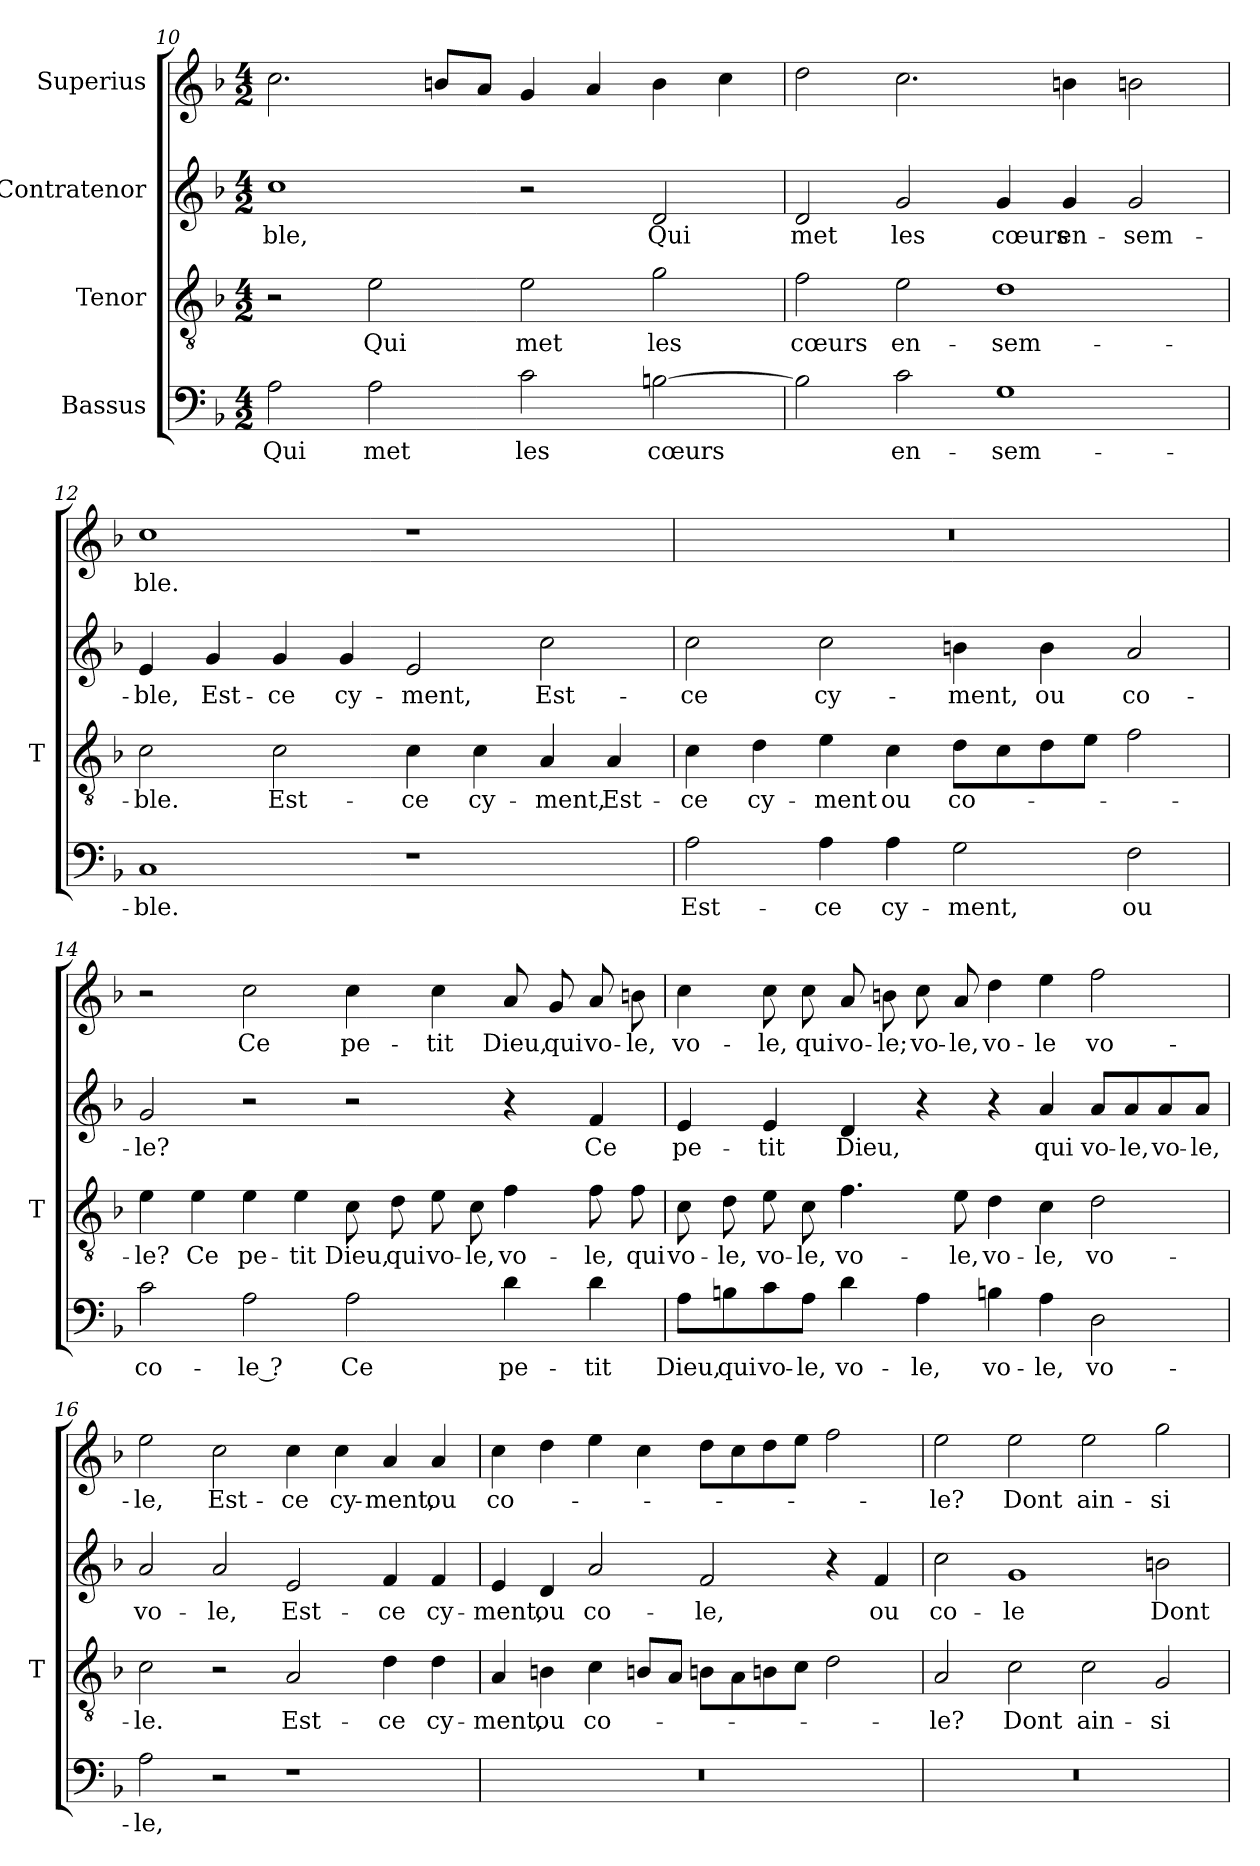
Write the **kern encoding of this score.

**kern	**text	**kern	**text	**kern	**text	**kern	**text
*part4	*part4	*part3	*part3	*part2	*part2	*part1	*part1
*staff4	*staff4	*staff3	*staff3	*staff2	*staff2	*staff1	*staff1
*I"Bassus	*	*I"Tenor	*	*I"Contratenor	*	*I"Superius	*
*	*	*I'T	*	*	*	*	*
*clefF4	*	*clefGv2	*	*clefG2	*	*clefG2	*
*k[b-]	*	*k[b-]	*	*k[b-]	*	*k[b-]	*
*M4/2	*	*M4/2	*	*M4/2	*	*M4/2	*
=10	=10	=10	=10	=10	=10	=10	=10
2A	-Qui	2r	.	1cc	-ble,	2.cc	.
2A	-met	2e	-Qui	.	.	.	.
.	.	.	.	.	.	8bL	.
.	.	.	.	.	.	8aJ	.
2c	-les	2e	-met	2r	.	4g	.
.	.	.	.	.	.	4a	.
[2Bn	-cœurs	2g	-les	2d	-Qui	4b	.
.	.	.	.	.	.	4cc	.
=11	=11	=11	=11	=11	=11	=11	=11
2B]	.	2f	-cœurs	2d	-met	2dd	.
2c	en-	2e	en-	2g	-les	2.cc	.
1G	sem-	1d	sem-	4g	-cœurs	.	.
.	.	.	.	4g	en-	4bn	.
.	.	.	.	2g	sem-	2bn	.
=12	=12	=12	=12	=12	=12	=12	=12
1C	-ble.	2c	-ble.	4e	-ble,	1cc	-ble.
.	.	.	.	4g	Est-	.	.
.	.	2c	Est-	4g	-ce	.	.
.	.	.	.	4g	cy-	.	.
1r	.	4c	-ce	2e	-ment,	1r	.
.	.	4c	cy-	.	.	.	.
.	.	4A	-ment,	2cc	Est-	.	.
.	.	4A	Est-	.	.	.	.
=13	=13	=13	=13	=13	=13	=13	=13
2A	-Est -	4c	-ce	2cc	-ce	0r	.
.	.	4d	cy-	.	.	.	.
4A	-ce	4e	-ment	2cc	cy-	.	.
4A	cy-	4c	-ou	.	.	.	.
2G	-ment,	8dL	co-	4bn	-ment,	.	.
.	.	8c	.	.	.	.	.
.	.	8d	.	4b	-ou	.	.
.	.	8eJ	.	.	.	.	.
2F	-ou	2f	.	2a	co-	.	.
=14	=14	=14	=14	=14	=14	=14	=14
2c	co-	4e	-le?	2g	-le?	2r	.
.	.	4e	-Ce	.	.	.	.
2A	-le ?	4e	pe-	2r	.	2cc	-Ce
.	.	4e	-tit	.	.	.	.
2A	-Ce	8c	-Dieu,	2r	.	4cc	pe-
.	.	8d	-qui	.	.	.	.
.	.	8e	vo-	.	.	4cc	-tit
.	.	8c	-le,	.	.	.	.
4d	pe-	4f	vo-	4r	.	8a	-Dieu,
.	.	.	.	.	.	8g	-qui
4d	-tit	8f	-le,	4f	-Ce	8a	vo-
.	.	8f	-qui	.	.	8b	-le,
=15	=15	=15	=15	=15	=15	=15	=15
8A\L	-Dieu,	8c	vo-	4e	pe-	4cc	vo-
8Bn\	-qui	8d	-le,	.	.	.	.
8c\	vo-	8e	vo-	4e	-tit	8cc	-le,
8A\J	-le,	8c	-le,	.	.	8cc	-qui
4d	vo-	4.f	vo-	4d	-Dieu,	8a	vo-
.	.	.	.	.	.	8b	-le;
4A	-le,	.	.	4r	.	8cc	vo-
.	.	8e	-le,	.	.	8a	-le,
4Bn	vo-	4d	vo-	4r	.	4dd	vo-
4A	-le,	4c	-le,	4a	-qui	4ee	-le
2D	vo-	2d	vo-	8a/L	vo-	2ff	vo-
.	.	.	.	8a/	-le,	.	.
.	.	.	.	8a/	vo-	.	.
.	.	.	.	8a/J	-le,	.	.
=16	=16	=16	=16	=16	=16	=16	=16
2A	-le,	2c	-le.	2a	vo-	2ee	-le,
2r	.	2r	.	2a	-le,	2cc	Est-
1r	.	2A	Est-	2e	Est-	4cc	-ce
.	.	.	.	.	.	4cc	cy-
.	.	4d	-ce	4f	-ce	4a	-ment,
.	.	4d	cy-	4f	cy-	4a	-ou
=17	=17	=17	=17	=17	=17	=17	=17
0r	.	4A	-ment,	4e	-ment,	4cc	co-
.	.	4Bn	-ou	4d	-ou	4dd	.
.	.	4c	co-	2a	co-	4ee	.
.	.	8BnL	.	.	.	4cc	.
.	.	8AJ	.	.	.	.	.
.	.	8BnL	.	2f	-le,	8ddL	.
.	.	8A	.	.	.	8cc	.
.	.	8Bn	.	.	.	8dd	.
.	.	8cJ	.	.	.	8eeJ	.
.	.	2d	.	4r	.	2ff	.
.	.	.	.	4f	-ou	.	.
=18	=18	=18	=18	=18	=18	=18	=18
0r	.	2A	-le?	2cc	co-	2ee	-le?
.	.	2c	-Dont	1g	-le	2ee	-Dont
.	.	2c	ain-	.	.	2ee	ain-
.	.	2G	-si	2bn	-Dont	2gg	-si
=	=	=	=	=	=	=	=
*-	*-	*-	*-	*-	*-	*-	*-
